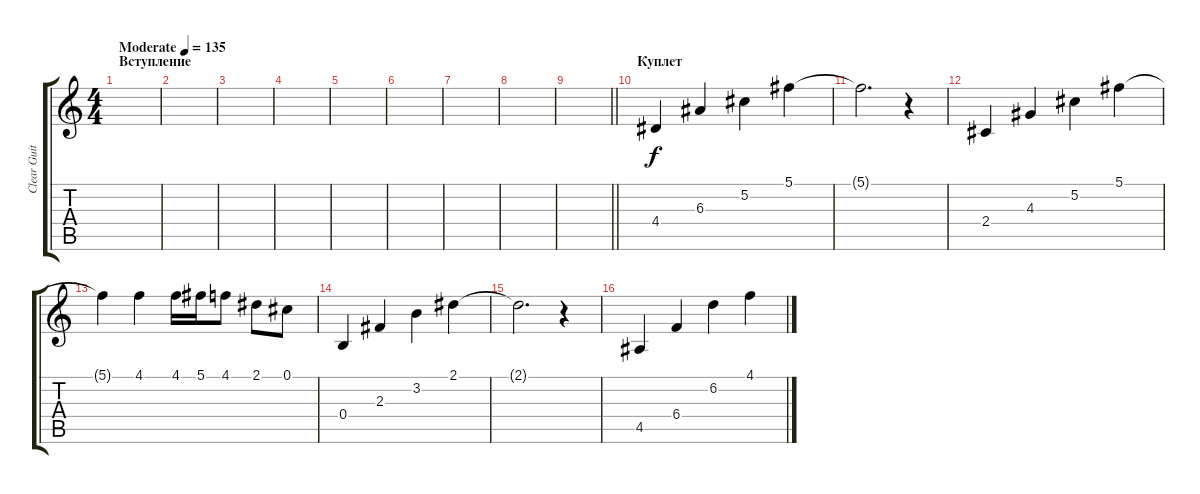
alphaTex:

\track ("Clear Guitar" "Clear Guit") {instrument acousticguitarsteel}
\staff {score tabs}
\tuning (Db4 Ab3 E3 B2 Gb2 B1) {hide}
\ts (4 4)
\section ("" "Вступление")
\tempo (135 "Moderate")
\clef g2
\ks c
|
|
|
|
|
|
|
|
\barLineRight lightlight
|
\section ("" "Куплет")
4.4.4 6.3.4 5.2.4 5.1.4 |
5.1{t}.2{d} r.4 |
2.4.4 4.3.4 5.2.4 5.1.4 |
5.1{t}.4 4.1.4 4.1.16 5.1.16 4.1.8 2.1.8 0.1.8 |
0.4.4 2.3.4 3.2.4 2.1.4 |
2.1{t}.2{d} r.4 |
4.5.4 6.4.4 6.2.4 4.1.4
